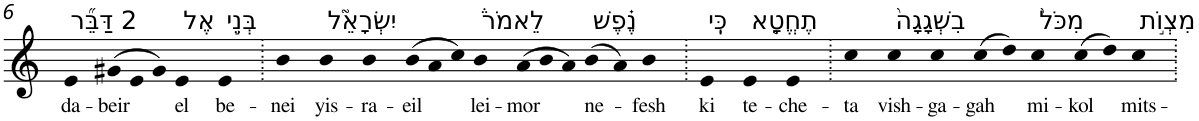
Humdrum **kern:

**kern	**text
*part1	*part1
*staff1	*staff1
*I"Piano	*
*I'Pno	*
!!LO:PB:g=z
*clefG2	*
*k[]	*
=6	=6
!LO:TX:a:t=2 דַּבֵּ֞ר	!
!	!LO:LY:b
4e	da-
*Xtuplet	*
!	!LO:LY:b
(>12g#X	-beir
12e	.
12g#)	.
!LO:TX:a:t=אֶל	!
!	!LO:LY:b
4e	el
!LO:TX:a:t=בְּנֵ֣י	!
!	!LO:LY:b
4e	be-
=7.	=7.
!	!LO:LY:b
4b	-nei
!LO:TX:a:t=יִשְׂרָאֵ֮ל	!
!	!LO:LY:b
4b	yis-
!	!LO:LY:b
4b	-ra-
!	!LO:LY:b
(>12b	-eil
12a	.
12cc)	.
!LO:TX:a:t=לֵאמֹר֒	!
!	!LO:LY:b
4b	lei-
!	!LO:LY:b
(>12a	-mor
12b	.
12a)	.
!LO:TX:a:t=נֶ֗פֶשׁ	!
!	!LO:LY:b
(>8b	ne-
8a)	.
!	!LO:LY:b
4b	-fesh
=8.	=8.
!LO:TX:a:t=כִּֽי	!
!	!LO:LY:b
4e	ki
!LO:TX:a:t=תֶחֱטָ֤א	!
!	!LO:LY:b
4e	te-
!	!LO:LY:b
4e	-che-
=9.	=9.
!	!LO:LY:b
4cc	-ta
!LO:TX:a:t=בִשְׁגָגָה֙	!
!	!LO:LY:b
4cc	vish-
!	!LO:LY:b
4cc	-ga-
!	!LO:LY:b
(>8cc	-gah
8dd)	.
!LO:TX:a:t=מִכֹּל֙	!
!	!LO:LY:b
4cc	mi-
!	!LO:LY:b
(>8cc	-kol
8dd)	.
!LO:TX:a:t=מִצְוֺ֣ת	!
!	!LO:LY:b
4cc	mits-
=.	=.
*-	*-
